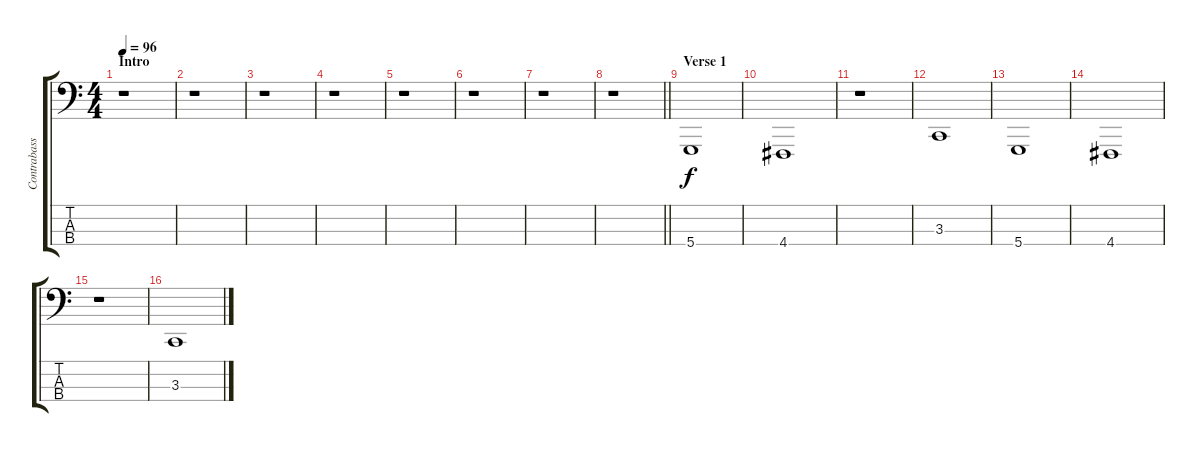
\track ("Contrabass (Strings)" "Contrabass") {instrument stringensemble1}
\staff {score tabs}
\tuning (G2 D2 A1 D1) {hide}
\ts (4 4)
\section ("" "Intro")
\tempo 96
\clef f4
\ks c
r.1{dy f instrument stringensemble1} |
r.1 |
r.1 |
r.1 |
r.1 |
r.1 |
r.1 |
\barLineRight lightlight
r.1 |
\section ("" "Verse 1")
5.4.1 |
4.4.1{volume 0} |
r.1 |
3.3.1{volume 8} |
5.4.1 |
4.4.1{volume 0} |
r.1 |
3.3.1{volume 8}
